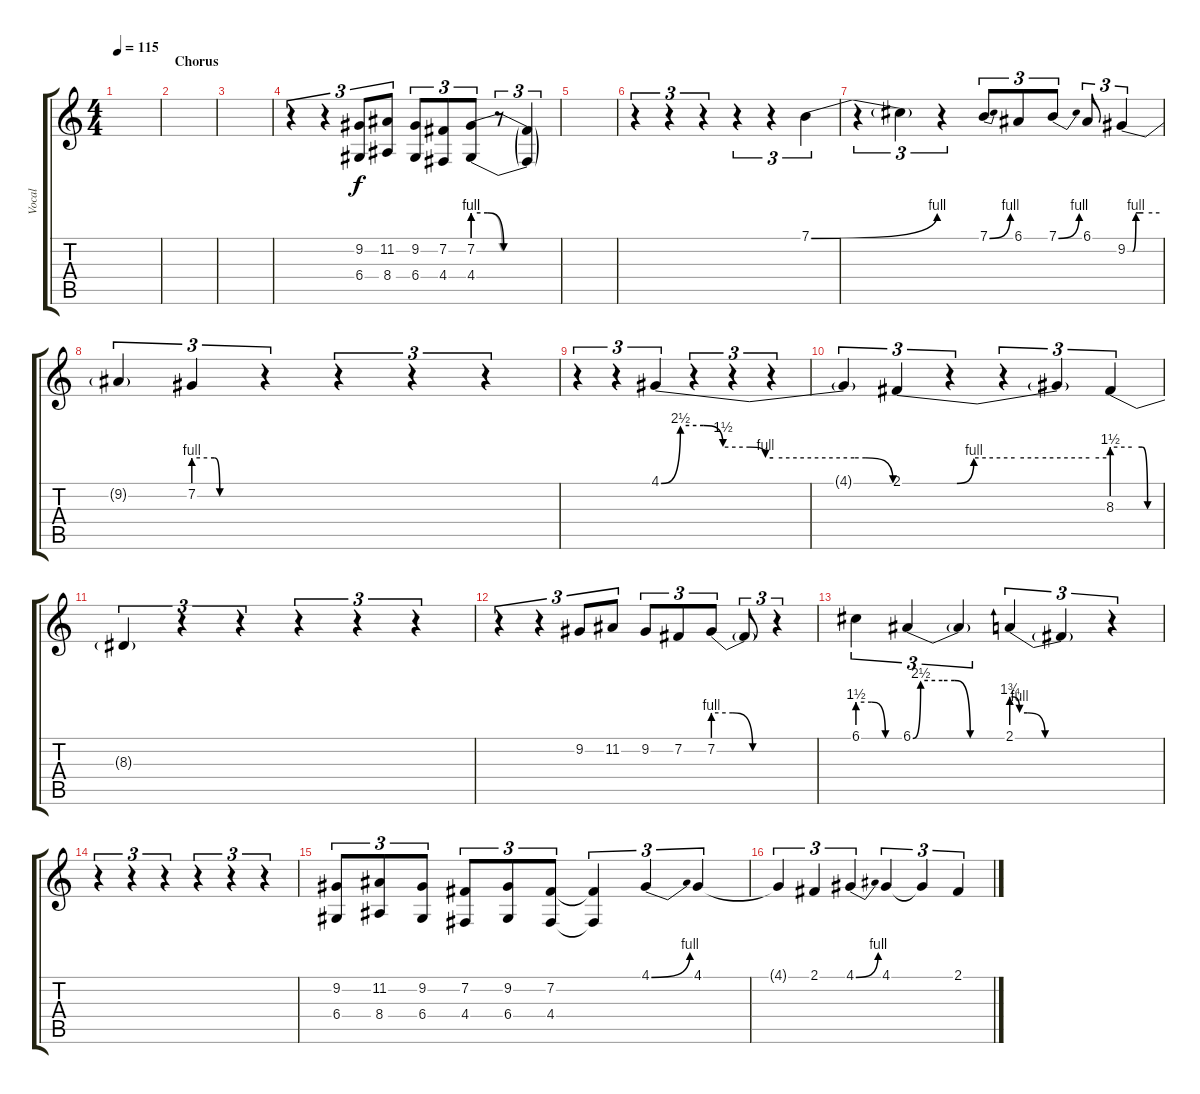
\track ("Vocal" "Vocal") {instrument lead1square}
\staff {score tabs}
\tuning (E4 B3 G3 D3 A2 E2) {hide}
\ts (4 4)
\tempo 115
\clef g2
\ks c
|
\section ("" "Chorus")
|
|
r.4{tu (3 2)} r.4{tu (3 2)} (9.2 6.4).8{tu (3 2)} (11.2 8.4).8{tu (3 2)} (9.2 6.4).8{tu (3 2)} (7.2 4.4).8{tu (3 2)} (7.2{be (custom 0 4 10 4 21 0 40 0 60 0)} 4.4{be (custom 0 4 10 4 20 0 40 0 60 0)}).8{tu (3 2)} r.8{tu (3 2)} (7.2{t} 4.4{t}).4{tu (3 2)} |
|
r.4{tu (3 2)} r.4{tu (3 2)} r.4{tu (3 2)} r.4{tu (3 2)} r.4{tu (3 2)} 7.1{be (bend 0 0 60 4)}.4{tu (3 2)} |
r.4{tu (3 2)} 7.1{t}.4{tu (3 2)} r.4{tu (3 2)} 7.1{be (bend 0 0 60 4)}.8{tu (3 2)} 6.1.8{tu (3 2)} 7.1{be (bend 0 0 60 4)}.8{tu (3 2)} 6.1.8{tu (3 2)} 9.2{be (custom 0 0 10 0 16 4 20 4 30 4 60 4)}.4{tu (3 2)} |
9.2{t}.4{tu (3 2)} 7.2{be (custom 0 4 13 4 20 4 25 0 40 0 60 0)}.4{tu (3 2)} r.4{tu (3 2)} r.4{tu (3 2)} r.4{tu (3 2)} r.4{tu (3 2)} |
r.4{tu (3 2)} r.4{tu (3 2)} 4.1{be (custom 0 0 5 10 11 10 16 6 23 6 27 4 29 4 50 4 53 4 60 0)}.4{tu (3 2)} r.4{tu (3 2)} r.4{tu (3 2)} r.4{tu (3 2)} |
4.1{t}.4{tu (3 2)} 2.1{be (custom 0 0 16 0 21 4 33 4 40 4 55 4 60 4)}.4{tu (3 2)} r.4{tu (3 2)} r.4{tu (3 2)} 2.1{t}.4{tu (3 2)} 8.3{be (custom 0 6 25 6 38 6 45 0 60 0)}.4{tu (3 2)} |
8.3{t}.4{tu (3 2)} r.4{tu (3 2)} r.4{tu (3 2)} r.4{tu (3 2)} r.4{tu (3 2)} r.4{tu (3 2)} |
r.4{tu (3 2)} r.4{tu (3 2)} 9.2.8{tu (3 2)} 11.2.8{tu (3 2)} 9.2.8{tu (3 2)} 7.2.8{tu (3 2)} 7.2{be (custom 0 4 20 4 40 0 60 0)}.8{tu (3 2)} 7.2{t}.8{tu (3 2)} r.4{tu (3 2)} |
6.1{be (custom 0 6 20 6 40 0 60 0)}.4{tu (3 2)} 6.1{be (custom 0 0 5 10 19 10 27 10 37 0 39 0 57 0 60 0)}.4{tu (3 2)} 6.1{t}.4{tu (3 2)} 2.1{be (custom 0 7 5 4 10 4 21 0 35 0 40 0 60 0)}.4{tu (3 2)} 2.1{t}.4{tu (3 2)} r.4{tu (3 2)} |
r.4{tu (3 2)} r.4{tu (3 2)} r.4{tu (3 2)} r.4{tu (3 2)} r.4{tu (3 2)} r.4{tu (3 2)} |
(9.2 6.4).8{tu (3 2)} (11.2 8.4).8{tu (3 2)} (9.2 6.4).8{tu (3 2)} (7.2 4.4).8{tu (3 2)} (9.2 6.4).8{tu (3 2)} (7.2 4.4).8{tu (3 2)} (7.2{t} 4.4{t}).4{tu (3 2)} 4.1{be (bend 0 0 60 4)}.4{tu (3 2)} 4.1.4{tu (3 2)} |
4.1{t}.4{tu (3 2)} 2.1.4{tu (3 2)} 4.1{be (bend 0 0 60 4)}.4{tu (3 2)} 4.1.4{tu (3 2)} 4.1{t}.4{tu (3 2)} 2.1.4{tu (3 2)}
